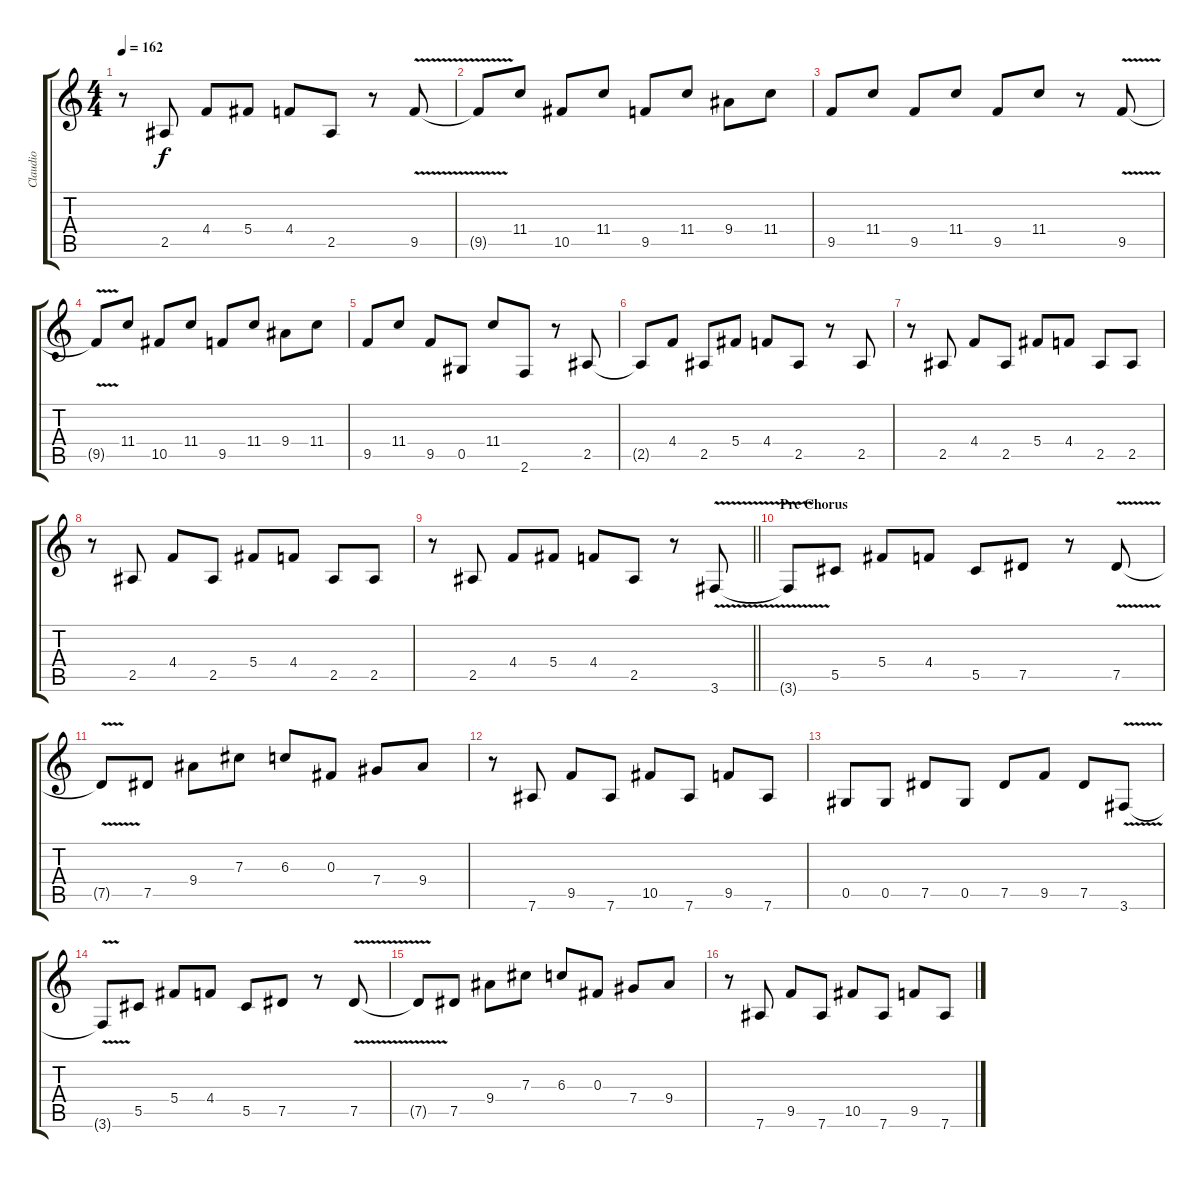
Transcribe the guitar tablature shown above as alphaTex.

\track ("Claudio" "Claudio") {instrument overdrivenguitar}
\staff {score tabs}
\tuning (Eb4 Bb3 Gb3 Db3 Ab2 Eb2) {hide}
\ts (4 4)
\tempo 162
\clef g2
\ks c
r.8{dy f} 2.5.8 4.4.8 5.4.8 4.4.8 2.5.8 r.8 9.5{v}.8 |
9.5{t}.8 11.4.8 10.5.8 11.4.8 9.5.8 11.4.8 9.4.8 11.4.8 |
9.5.8 11.4.8 9.5.8 11.4.8 9.5.8 11.4.8 r.8 9.5{v}.8 |
9.5{t}.8 11.4.8 10.5.8 11.4.8 9.5.8 11.4.8 9.4.8 11.4.8 |
9.5.8 11.4.8 9.5.8 0.5.8 11.4.8 2.6.8 r.8 2.5.8 |
2.5{t}.8 4.4.8 2.5.8 5.4.8 4.4.8 2.5.8 r.8 2.5.8 |
r.8 2.5.8 4.4.8 2.5.8 5.4.8 4.4.8 2.5.8 2.5.8 |
r.8 2.5.8 4.4.8 2.5.8 5.4.8 4.4.8 2.5.8 2.5.8 |
\barLineRight lightlight
r.8 2.5.8 4.4.8 5.4.8 4.4.8 2.5.8 r.8 3.6{v}.8{instrument overdrivenguitar} |
\section ("" "Pre Chorus")
3.6{t}.8 5.5.8 5.4.8 4.4.8 5.5.8 7.5.8 r.8 7.5{v}.8 |
7.5{t}.8 7.5.8 9.4.8 7.3.8 6.3.8 0.3.8 7.4.8 9.4.8 |
r.8 7.6.8 9.5.8 7.6.8 10.5.8 7.6.8 9.5.8 7.6.8 |
0.5.8 0.5.8 7.5.8 0.5.8 7.5.8 9.5.8 7.5.8 3.6{v}.8 |
3.6{t}.8 5.5.8 5.4.8 4.4.8 5.5.8 7.5.8 r.8 7.5{v}.8 |
7.5{t}.8 7.5.8 9.4.8 7.3.8 6.3.8 0.3.8 7.4.8 9.4.8 |
r.8 7.6.8 9.5.8 7.6.8 10.5.8 7.6.8 9.5.8 7.6.8
